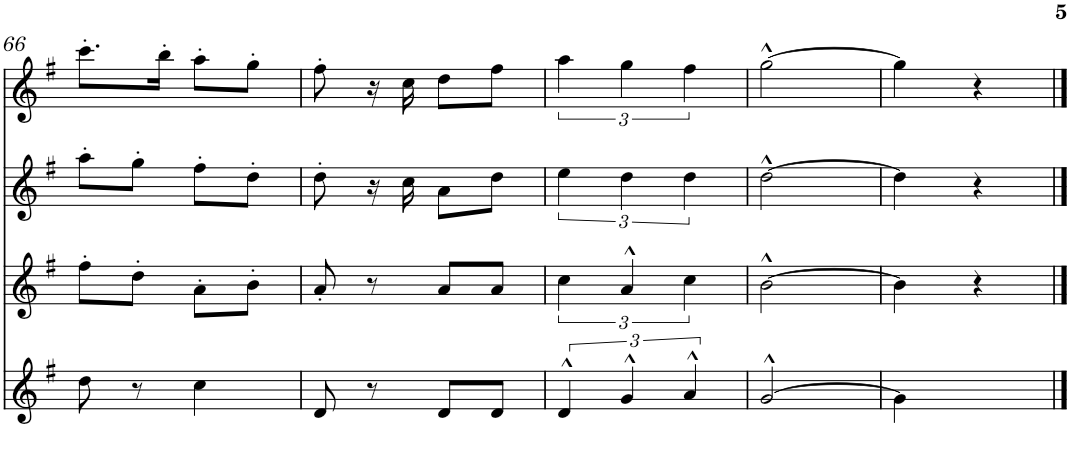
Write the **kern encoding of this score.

**kern	**kern	**kern	**kern
*part4	*part3	*part2	*part1
*staff4	*staff3	*staff2	*staff1
*I"Gralla 4	*I"Gralla 3	*I"Gralla 2	*I"Gralla 1
!!LO:PB:g=z
*clefG2	*clefG2	*clefG2	*clefG2
*	*	*Trd8c14	*
*k[f#]	*k[f#]	*k[f#]	*k[f#]
*M2/4	*M2/4	*M2/4	*M2/4
=66	=66	=66	=66
8dd\	8ff#'\L	8aa'\L	8.ccc'\L
8r	8dd'\J	8gg'\J	.
.	.	.	16bb'\Jk
4cc\	8a'\L	8ff#'\L	8aa'\L
.	8b'\J	8dd'\J	8gg'\J
=67	=67	=67	=67
8d/	8a'/	8dd'\	8ff#'\
8r	8r	16r	16r
.	.	16cc\	16cc\
8d/L	8a/L	8a\L	8dd\L
8d/J	8a/J	8dd\J	8ff#\J
=68	=68	=68	=68
6d^^/	6cc\	6ee\	6aa\
6g^^/	6a^^/	6dd\	6gg\
6a^^/	6cc\	6dd\	6ff#\
=69	=69	=69	=69
[2g^^/	[2b^^\	[2dd^^\	[2gg^^\
=70	=70	=70	=70
4g\]	4b\]	4dd\]	4gg\]
4ryy	4r	4r	4r
==	==	==	==
*-	*-	*-	*-
